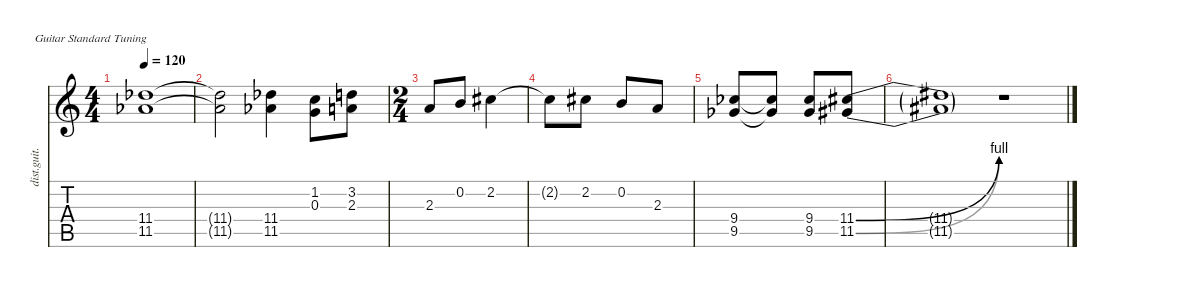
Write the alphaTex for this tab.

\defaultSystemsLayout 4
\hideDynamics
\bracketExtendMode nobrackets
\otherSystemsTrackNameOrientation horizontal
\track ("Distortion Guitar" "dist.guit.") {instrument distortionguitar}
\staff {score tabs}
\tuning (E4 B3 G3 D3 A2 E2)
\ts (4 4)
\beaming (8 2 2 2 2)
\tempo 120
\clef g2
\ks c
(11.4{acc b} 11.5{acc b}).1{dy mf instrument distortionguitar beam Down} |
(11.4{t acc b} 11.5{t acc b}).2{beam Down} (11.5{acc b} 11.4{acc b}).4{beam Down} (1.2 0.3).8{beam Down} (2.3 3.2).8{beam Down} |
\ts (2 4)
\beaming (8 2 2)
2.3.8{beam Up} 0.2.8{beam Up} 2.2{acc #}.4{beam Down} |
2.2{t acc #}.8{beam Down} 2.2{acc #}.8{beam Down} 0.2.8{beam Up} 2.3.8{beam Up} |
(9.4{acc b} 9.5{acc b}).8{beam Up} (9.5{t acc b} 9.4{t acc b}).8{beam Up} (9.4{acc b} 9.5{acc b}).8{beam Up} (11.4{be (bend 0 0 15 4) acc #} 11.5{be (bend 0 0 15 4) acc #}).8{beam Up} |
(11.4{t} 11.5{t}).1{beam Down} r.1{beam Down}
